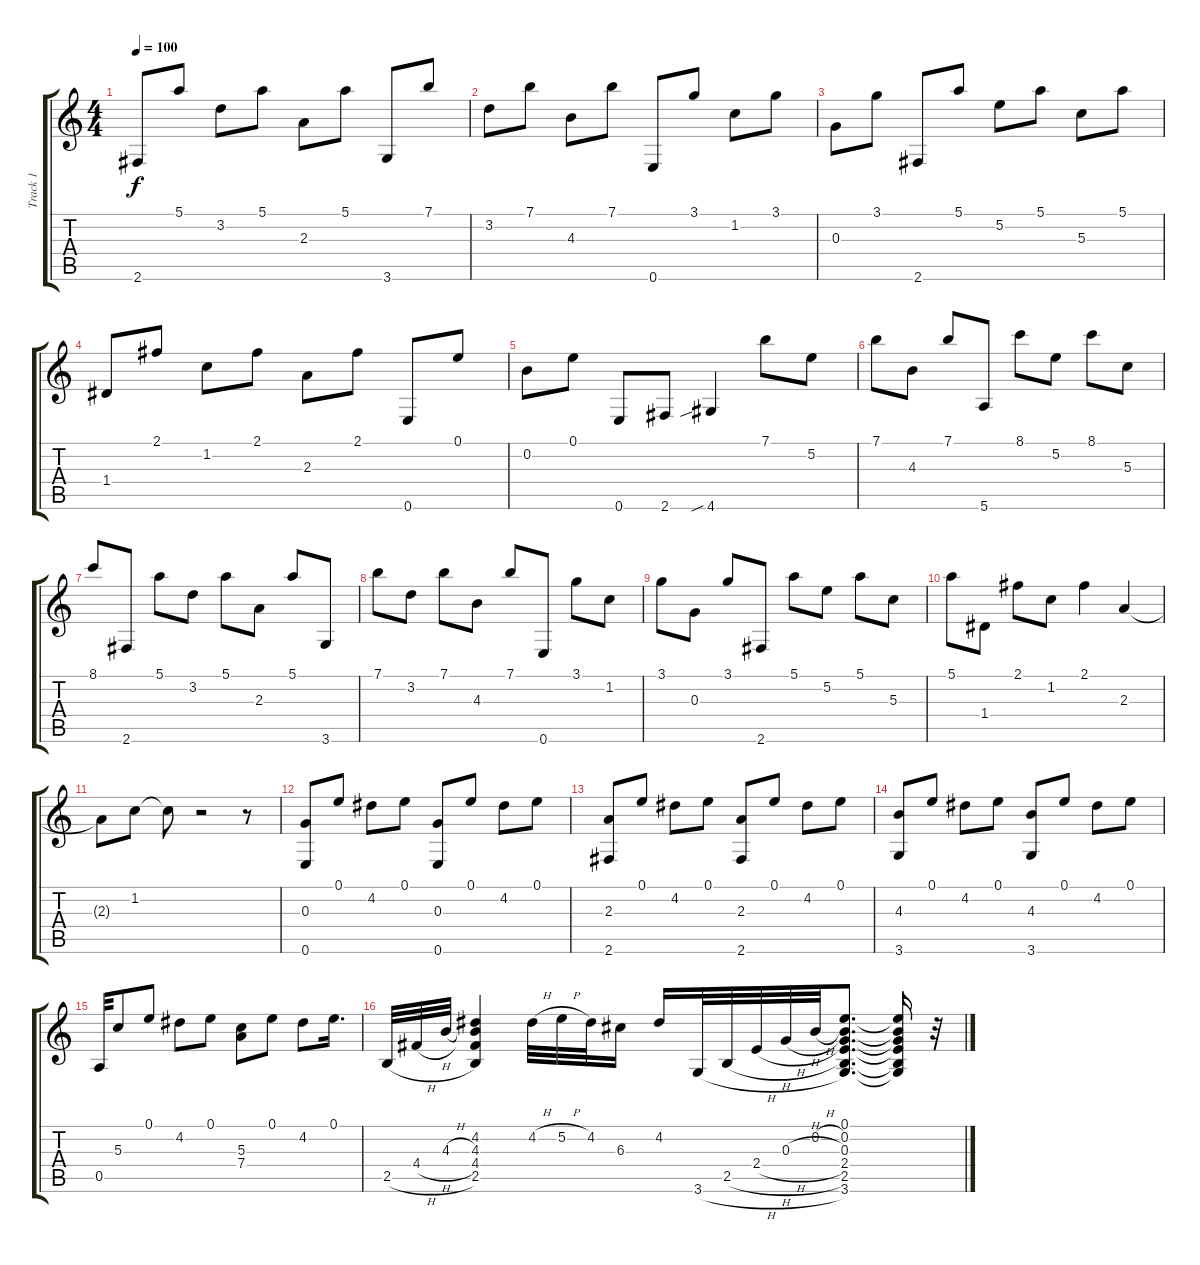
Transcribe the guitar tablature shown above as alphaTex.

\track ("Track 1" "Track 1") {instrument acousticguitarsteel}
\staff {score tabs}
\tuning (E4 B3 G3 D3 A2 E2) {hide}
\ts (4 4)
\tempo 100
\clef g2
\ks c
2.6.8{dy f} 5.1.8 3.2.8 5.1.8 2.3.8 5.1.8 3.6.8 7.1.8 |
3.2.8 7.1.8 4.3.8 7.1.8 0.6.8 3.1.8 1.2.8 3.1.8 |
0.3.8 3.1.8 2.6.8 5.1.8 5.2.8 5.1.8 5.3.8 5.1.8 |
1.4.8 2.1.8 1.2.8 2.1.8 2.3.8 2.1.8 0.6.8 0.1.8 |
0.2.8 0.1.8 0.6.8 2.6.8 4.6{sib}.4 7.1.8 5.2.8 |
7.1.8 4.3.8 7.1.8 5.6.8 8.1.8 5.2.8 8.1.8 5.3.8 |
8.1.8 2.6.8 5.1.8 3.2.8 5.1.8 2.3.8 5.1.8 3.6.8 |
7.1.8 3.2.8 7.1.8 4.3.8 7.1.8 0.6.8 3.1.8 1.2.8 |
3.1.8 0.3.8 3.1.8 2.6.8 5.1.8 5.2.8 5.1.8 5.3.8 |
5.1.8 1.4.8 2.1.8 1.2.8 2.1.4 2.3.4 |
2.3{t}.8 1.2.8 1.2{t}.8 r.2 r.8 |
(0.3 0.6).8 0.1.8 4.2.8 0.1.8 (0.3 0.6).8 0.1.8 4.2.8 0.1.8 |
(2.3 2.6).8 0.1.8 4.2.8 0.1.8 (2.3 2.6).8 0.1.8 4.2.8 0.1.8 |
(4.3 3.6).8 0.1.8 4.2.8 0.1.8 (4.3 3.6).8 0.1.8 4.2.8 0.1.8 |
0.5.32 5.3.8 0.1.8 4.2.8 0.1.8 (5.3 7.4).8 0.1.8 4.2.8 0.1.16{d} |
2.5{h}.32 4.4{h}.32 4.3{h}.32 (4.2 4.3 4.4 2.5).4 4.2{h}.32 5.2{h}.32 4.2.32 6.3.16 4.2.16 3.6{h}.32 2.5{h}.32 2.4{h}.32 0.3{h}.32 0.2{h}.32 (0.1 0.2 0.3 2.4 2.5 3.6).8{d} (0.1{t} 0.2{t} 0.3{t} 2.4{t} 2.5{t} 3.6{t}).16 r.32
